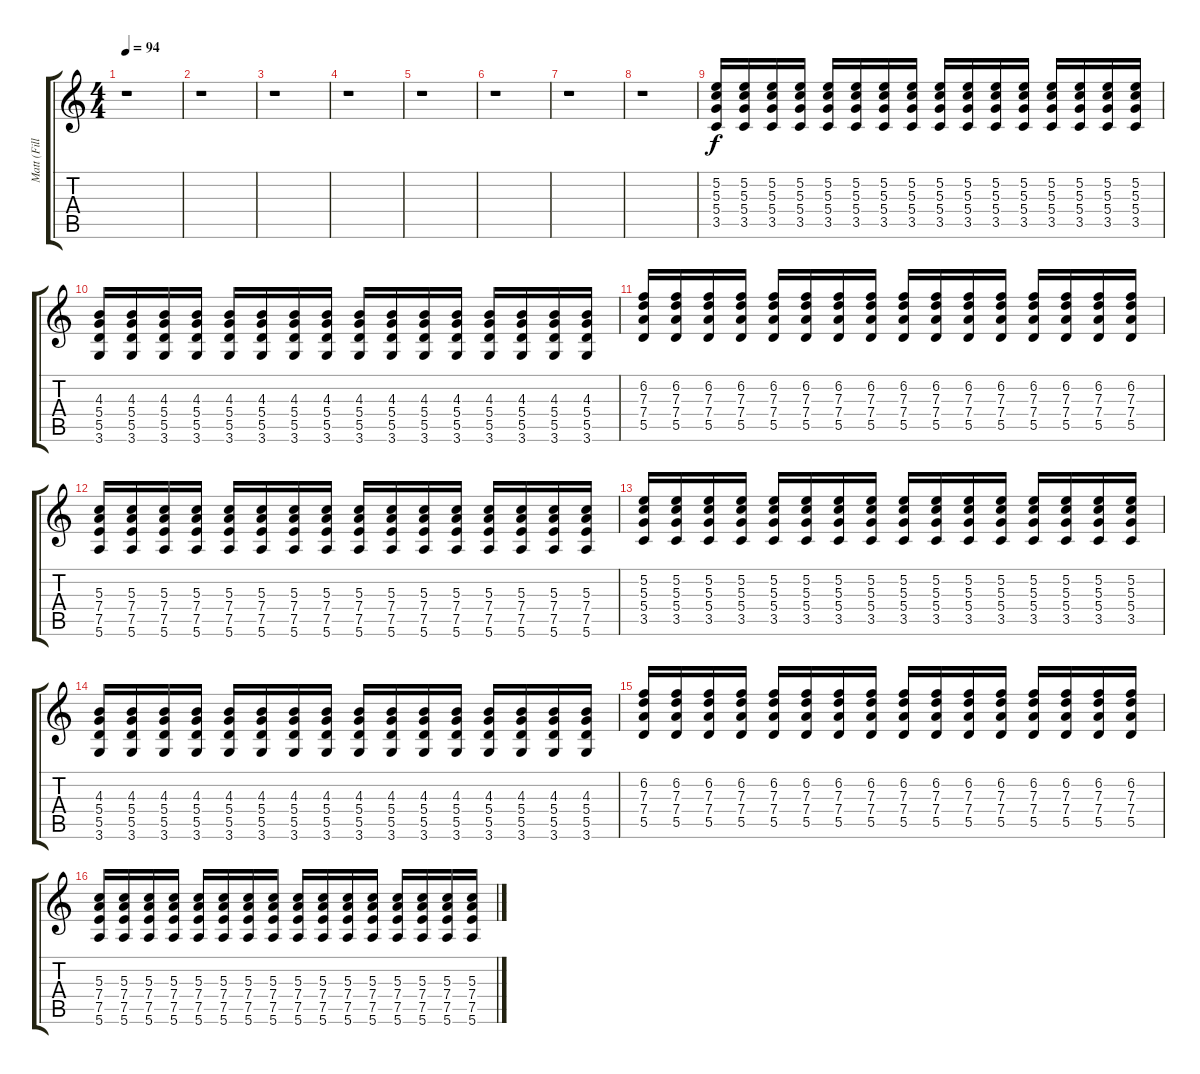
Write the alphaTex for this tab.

\track ("Matt (Fills)" "Matt (Fill") {instrument distortionguitar}
\staff {score tabs}
\tuning (E4 B3 G3 D3 A2 E2) {hide}
\ts (4 4)
\tempo 94
\clef g2
\ks c
r.1{dy f} |
r.1 |
r.1 |
r.1 |
r.1 |
r.1 |
r.1 |
r.1 |
(5.2 5.3 5.4 3.5).16 (5.2 5.3 5.4 3.5).16 (5.2 5.3 5.4 3.5).16 (5.2 5.3 5.4 3.5).16 (5.2 5.3 5.4 3.5).16 (5.2 5.3 5.4 3.5).16 (5.2 5.3 5.4 3.5).16 (5.2 5.3 5.4 3.5).16 (5.2 5.3 5.4 3.5).16 (5.2 5.3 5.4 3.5).16 (5.2 5.3 5.4 3.5).16 (5.2 5.3 5.4 3.5).16 (5.2 5.3 5.4 3.5).16 (5.2 5.3 5.4 3.5).16 (5.2 5.3 5.4 3.5).16 (5.2 5.3 5.4 3.5).16 |
(4.3 5.4 5.5 3.6).16 (4.3 5.4 5.5 3.6).16 (4.3 5.4 5.5 3.6).16 (4.3 5.4 5.5 3.6).16 (4.3 5.4 5.5 3.6).16 (4.3 5.4 5.5 3.6).16 (4.3 5.4 5.5 3.6).16 (4.3 5.4 5.5 3.6).16 (4.3 5.4 5.5 3.6).16 (4.3 5.4 5.5 3.6).16 (4.3 5.4 5.5 3.6).16 (4.3 5.4 5.5 3.6).16 (4.3 5.4 5.5 3.6).16 (4.3 5.4 5.5 3.6).16 (4.3 5.4 5.5 3.6).16 (4.3 5.4 5.5 3.6).16 |
(6.2 7.3 7.4 5.5).16 (6.2 7.3 7.4 5.5).16 (6.2 7.3 7.4 5.5).16 (6.2 7.3 7.4 5.5).16 (6.2 7.3 7.4 5.5).16 (6.2 7.3 7.4 5.5).16 (6.2 7.3 7.4 5.5).16 (6.2 7.3 7.4 5.5).16 (6.2 7.3 7.4 5.5).16 (6.2 7.3 7.4 5.5).16 (6.2 7.3 7.4 5.5).16 (6.2 7.3 7.4 5.5).16 (6.2 7.3 7.4 5.5).16 (6.2 7.3 7.4 5.5).16 (6.2 7.3 7.4 5.5).16 (6.2 7.3 7.4 5.5).16 |
(5.3 7.4 7.5 5.6).16 (5.3 7.4 7.5 5.6).16 (5.3 7.4 7.5 5.6).16 (5.3 7.4 7.5 5.6).16 (5.3 7.4 7.5 5.6).16 (5.3 7.4 7.5 5.6).16 (5.3 7.4 7.5 5.6).16 (5.3 7.4 7.5 5.6).16 (5.3 7.4 7.5 5.6).16 (5.3 7.4 7.5 5.6).16 (5.3 7.4 7.5 5.6).16 (5.3 7.4 7.5 5.6).16 (5.3 7.4 7.5 5.6).16 (5.3 7.4 7.5 5.6).16 (5.3 7.4 7.5 5.6).16 (5.3 7.4 7.5 5.6).16 |
(5.2 5.3 5.4 3.5).16 (5.2 5.3 5.4 3.5).16 (5.2 5.3 5.4 3.5).16 (5.2 5.3 5.4 3.5).16 (5.2 5.3 5.4 3.5).16 (5.2 5.3 5.4 3.5).16 (5.2 5.3 5.4 3.5).16 (5.2 5.3 5.4 3.5).16 (5.2 5.3 5.4 3.5).16 (5.2 5.3 5.4 3.5).16 (5.2 5.3 5.4 3.5).16 (5.2 5.3 5.4 3.5).16 (5.2 5.3 5.4 3.5).16 (5.2 5.3 5.4 3.5).16 (5.2 5.3 5.4 3.5).16 (5.2 5.3 5.4 3.5).16 |
(4.3 5.4 5.5 3.6).16 (4.3 5.4 5.5 3.6).16 (4.3 5.4 5.5 3.6).16 (4.3 5.4 5.5 3.6).16 (4.3 5.4 5.5 3.6).16 (4.3 5.4 5.5 3.6).16 (4.3 5.4 5.5 3.6).16 (4.3 5.4 5.5 3.6).16 (4.3 5.4 5.5 3.6).16 (4.3 5.4 5.5 3.6).16 (4.3 5.4 5.5 3.6).16 (4.3 5.4 5.5 3.6).16 (4.3 5.4 5.5 3.6).16 (4.3 5.4 5.5 3.6).16 (4.3 5.4 5.5 3.6).16 (4.3 5.4 5.5 3.6).16 |
(6.2 7.3 7.4 5.5).16 (6.2 7.3 7.4 5.5).16 (6.2 7.3 7.4 5.5).16 (6.2 7.3 7.4 5.5).16 (6.2 7.3 7.4 5.5).16 (6.2 7.3 7.4 5.5).16 (6.2 7.3 7.4 5.5).16 (6.2 7.3 7.4 5.5).16 (6.2 7.3 7.4 5.5).16 (6.2 7.3 7.4 5.5).16 (6.2 7.3 7.4 5.5).16 (6.2 7.3 7.4 5.5).16 (6.2 7.3 7.4 5.5).16 (6.2 7.3 7.4 5.5).16 (6.2 7.3 7.4 5.5).16 (6.2 7.3 7.4 5.5).16 |
(5.3 7.4 7.5 5.6).16 (5.3 7.4 7.5 5.6).16 (5.3 7.4 7.5 5.6).16 (5.3 7.4 7.5 5.6).16 (5.3 7.4 7.5 5.6).16 (5.3 7.4 7.5 5.6).16 (5.3 7.4 7.5 5.6).16 (5.3 7.4 7.5 5.6).16 (5.3 7.4 7.5 5.6).16 (5.3 7.4 7.5 5.6).16 (5.3 7.4 7.5 5.6).16 (5.3 7.4 7.5 5.6).16 (5.3 7.4 7.5 5.6).16 (5.3 7.4 7.5 5.6).16 (5.3 7.4 7.5 5.6).16 (5.3 7.4 7.5 5.6).16
